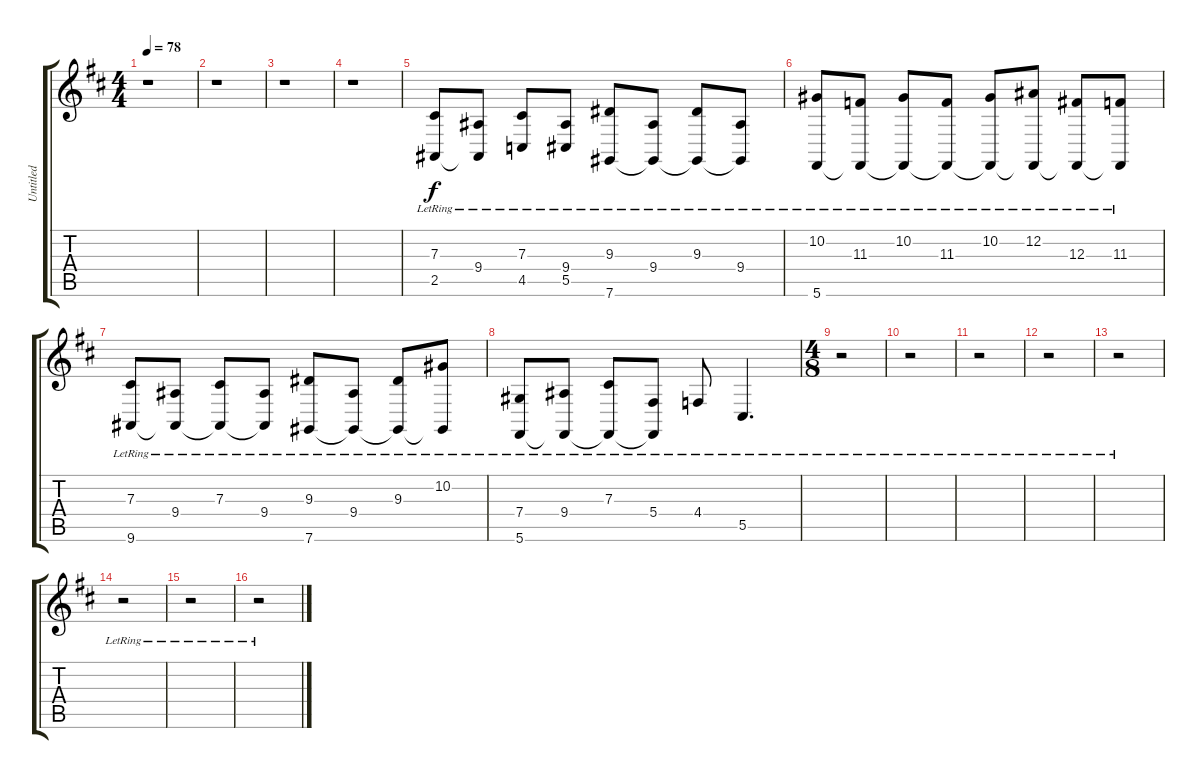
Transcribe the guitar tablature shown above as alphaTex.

\track ("Untitled" "Untitled") {instrument acousticgrandpiano}
\staff {score tabs}
\tuning (Eb4 Bb3 Gb3 Db3 Ab2 Db2) {hide}
\ts (4 4)
\tempo 78
\clef g2
\ks d
r.1{dy f instrument acousticgrandpiano} |
r.1 |
r.1 |
r.1 |
(7.3{lr} 2.5{lr}).8 (9.4{lr} 2.5{t}).8 (7.3{lr} 4.5{lr}).8 (9.4{lr} 5.5{lr}).8 (9.3{lr} 7.6{lr}).8 (9.4{lr} 7.6{t}).8 (9.3{lr} 7.6{t}).8 (9.4{lr} 7.6{t}).8 |
(10.2{lr} 5.6{lr}).8 (11.3{lr} 5.6{t}).8 (10.2{lr} 5.6{t}).8 (11.3{lr} 5.6{t}).8 (10.2{lr} 5.6{t}).8 (12.2{lr} 5.6{t}).8 (12.3{lr} 5.6{t}).8 (11.3{lr} 5.6{t}).8 |
(7.3{lr} 9.6{lr}).8 (9.4{lr} 9.6{t}).8 (7.3{lr} 9.6{t}).8 (9.4{lr} 9.6{t}).8 (9.3{lr} 7.6{lr}).8 (9.4{lr} 7.6{t}).8 (9.3{lr} 7.6{t}).8 (10.2{lr} 7.6{t}).8 |
(7.4{lr} 5.6{lr}).8 (9.4{lr} 5.6{t}).8 (7.3{lr} 5.6{t}).8 (5.4{lr} 5.6{t}).8 4.4{lr}.8 5.5{lr}.4{d} |
\ts (4 8)
r.2 |
r.2 |
r.2 |
r.2 |
r.2 |
r.2 |
r.2 |
r.2
